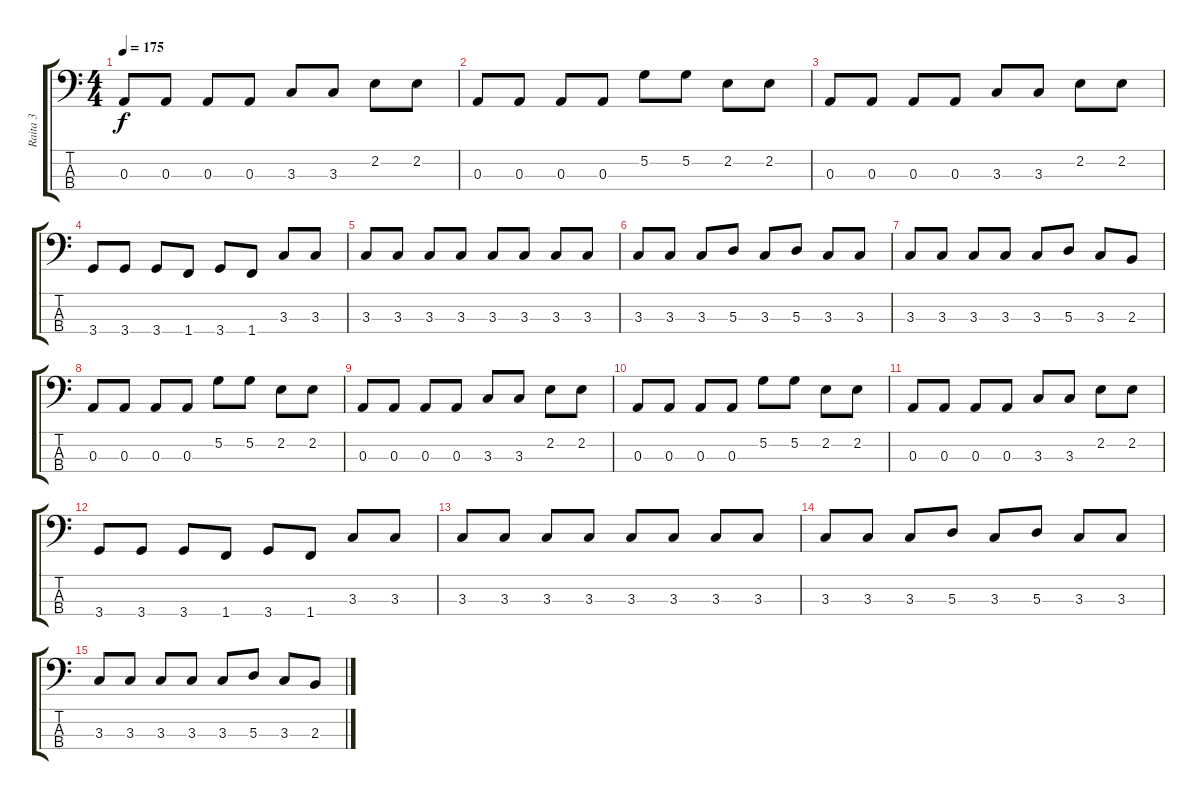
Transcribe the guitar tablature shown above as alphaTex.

\track ("Raita 3" "Raita 3") {instrument electricbasspick}
\staff {score tabs}
\tuning (G2 D2 A1 E1) {hide}
\ts (4 4)
\tempo 175
\clef f4
\ks c
0.3.8{dy f} 0.3.8 0.3.8 0.3.8 3.3.8 3.3.8 2.2.8 2.2.8 |
0.3.8 0.3.8 0.3.8 0.3.8 5.2.8 5.2.8 2.2.8 2.2.8 |
0.3.8 0.3.8 0.3.8 0.3.8 3.3.8 3.3.8 2.2.8 2.2.8 |
3.4.8 3.4.8 3.4.8 1.4.8 3.4.8 1.4.8 3.3.8 3.3.8 |
3.3.8 3.3.8 3.3.8 3.3.8 3.3.8 3.3.8 3.3.8 3.3.8 |
3.3.8 3.3.8 3.3.8 5.3.8 3.3.8 5.3.8 3.3.8 3.3.8 |
3.3.8 3.3.8 3.3.8 3.3.8 3.3.8 5.3.8 3.3.8 2.3.8 |
0.3.8 0.3.8 0.3.8 0.3.8 5.2.8 5.2.8 2.2.8 2.2.8 |
0.3.8 0.3.8 0.3.8 0.3.8 3.3.8 3.3.8 2.2.8 2.2.8 |
0.3.8 0.3.8 0.3.8 0.3.8 5.2.8 5.2.8 2.2.8 2.2.8 |
0.3.8 0.3.8 0.3.8 0.3.8 3.3.8 3.3.8 2.2.8 2.2.8 |
3.4.8 3.4.8 3.4.8 1.4.8 3.4.8 1.4.8 3.3.8 3.3.8 |
3.3.8 3.3.8 3.3.8 3.3.8 3.3.8 3.3.8 3.3.8 3.3.8 |
3.3.8 3.3.8 3.3.8 5.3.8 3.3.8 5.3.8 3.3.8 3.3.8 |
3.3.8 3.3.8 3.3.8 3.3.8 3.3.8 5.3.8 3.3.8 2.3.8
